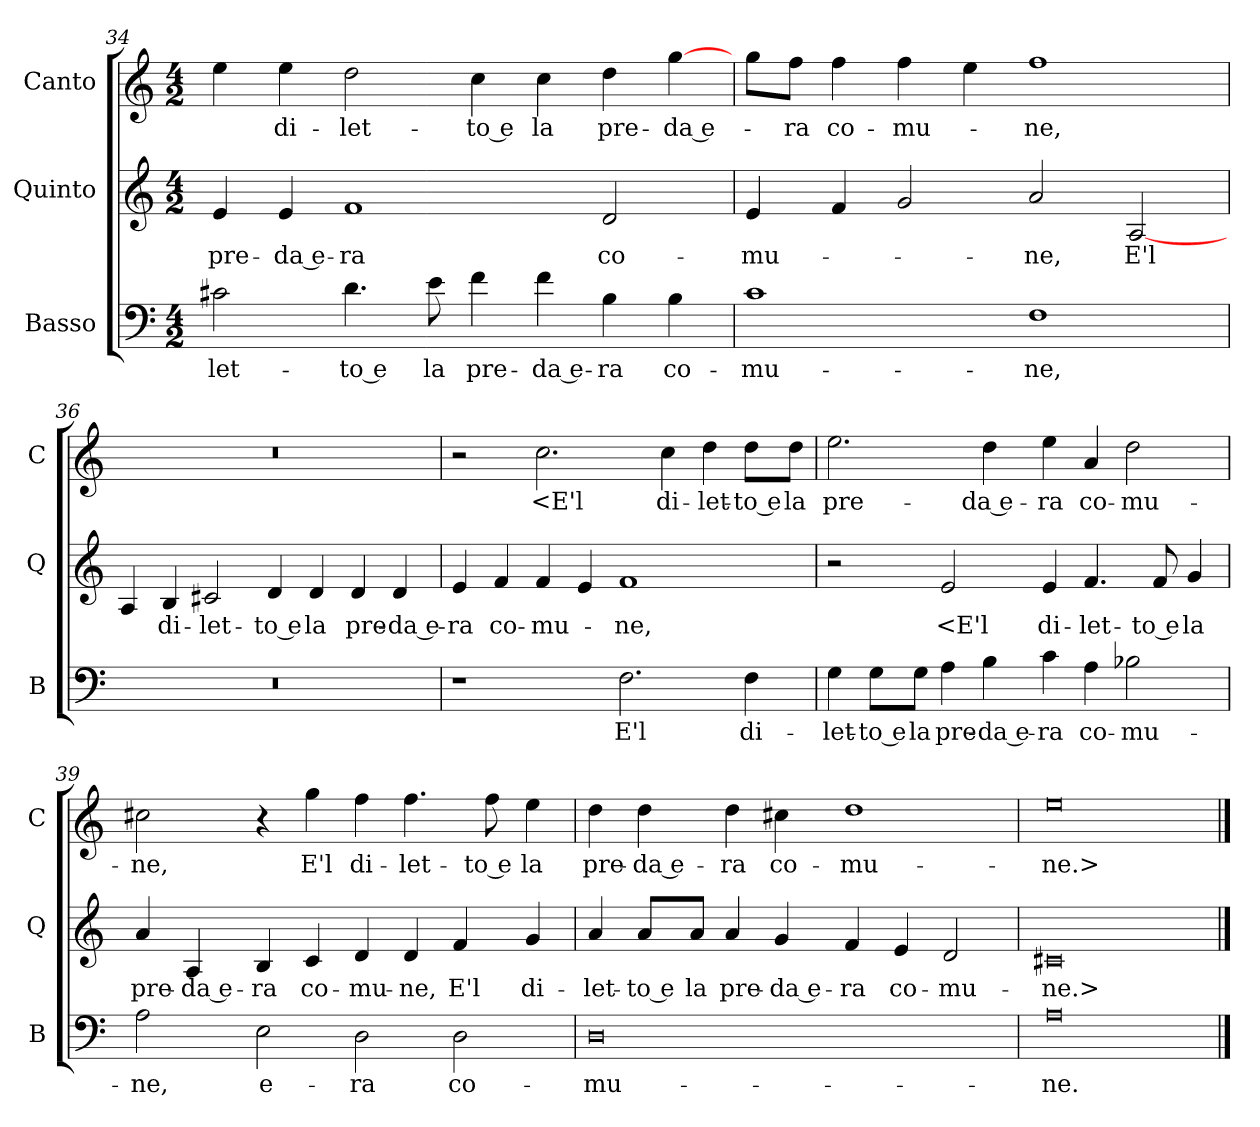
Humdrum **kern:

**kern	**text	**kern	**text	**kern	**text
*part3	*part3	*part2	*part2	*part1	*part1
*staff3	*staff3	*staff2	*staff2	*staff1	*staff1
*I"Basso	*	*I"Quinto	*	*I"Canto	*
*I'B	*	*I'Q	*	*I'C	*
*clefF4	*	*clefG2	*	*clefG2	*
*k[]	*	*k[]	*	*k[]	*
*M4/2	*	*M4/2	*	*M4/2	*
=34	=34	=34	=34	=34	=34
2c#X	-let-	4e	pre-	4ee	.
.	.	4e	-da e-	4ee	di-
4.d	-to e	1f	-ra	2dd	-let-
8e	la	.	.	.	.
4f	pre-	.	.	4cc	-to e
4f	-da e-	.	.	4cc	la
4B	-ra	2d	co-	4dd	pre-
4B	co-	.	.	[4gg	-da e-
=35	=35	=35	=35	=35	=35
1c	-mu-	4e	-mu-	8ggL	.
.	.	.	.	8ffJ	-ra
.	.	4f	.	4ff	co-
.	.	2g	.	4ff	-mu-
.	.	.	.	4ee	.
1F	-ne,	2a	-ne,	1ff	-ne,
.	.	[2A	E'l	.	.
=36	=36	=36	=36	=36	=36
0r	.	4A	.	0r	.
.	.	4B	di-	.	.
.	.	2c#X	-let-	.	.
.	.	4d	-to e	.	.
.	.	4d	la	.	.
.	.	4d	pre-	.	.
.	.	4d	-da e-	.	.
=37	=37	=37	=37	=37	=37
1r	.	4e	-ra	2r	.
.	.	4f	co-	.	.
.	.	4f	-mu-	2.cc	<E'l
.	.	4e	.	.	.
2.F	E'l	1f	-ne,	.	.
.	.	.	.	4cc	di-
.	.	.	.	4dd	-let-
4F	di-	.	.	8ddL	-to e
.	.	.	.	8ddJ	la
=38	=38	=38	=38	=38	=38
4G	-let-	2r	.	2.ee	pre-
8GL	-to e	.	.	.	.
8GJ	la	.	.	.	.
4A	pre-	2e	<E'l	.	.
4B	-da e-	.	.	4dd	-da e-
4c	-ra	4e	di-	4ee	-ra
4A	co-	4.f	-let-	4a	co-
2B-X	-mu-	.	.	2dd	-mu-
.	.	8f	-to e	.	.
.	.	4g	la	.	.
=39	=39	=39	=39	=39	=39
2A	-ne,	4a	pre-	2cc#X	-ne,
.	.	4A	-da e-	.	.
2E	e-	4B	-ra	4r	.
.	.	4c	co-	4gg	E'l
2D	-ra	4d	-mu-	4ff	di-
.	.	4d	-ne,	4.ff	-let-
2D	co-	4f	E'l	.	.
.	.	.	.	8ff	-to e
.	.	4g	di-	4ee	la
=40	=40	=40	=40	=40	=40
0D	-mu-	4a	-let-	4dd	pre-
.	.	8aL	-to e	4dd	-da e-
.	.	8aJ	la	.	.
.	.	4a	pre-	4dd	-ra
.	.	4g	-da e-	4cc#X	co-
.	.	4f	-ra	1dd	-mu-
.	.	4e	co-	.	.
.	.	2d	-mu-	.	.
=41	=41	=41	=41	=41	=41
0A	-ne.	0c#X	-ne.>	0ee	-ne.>
==	==	==	==	==	==
*-	*-	*-	*-	*-	*-
